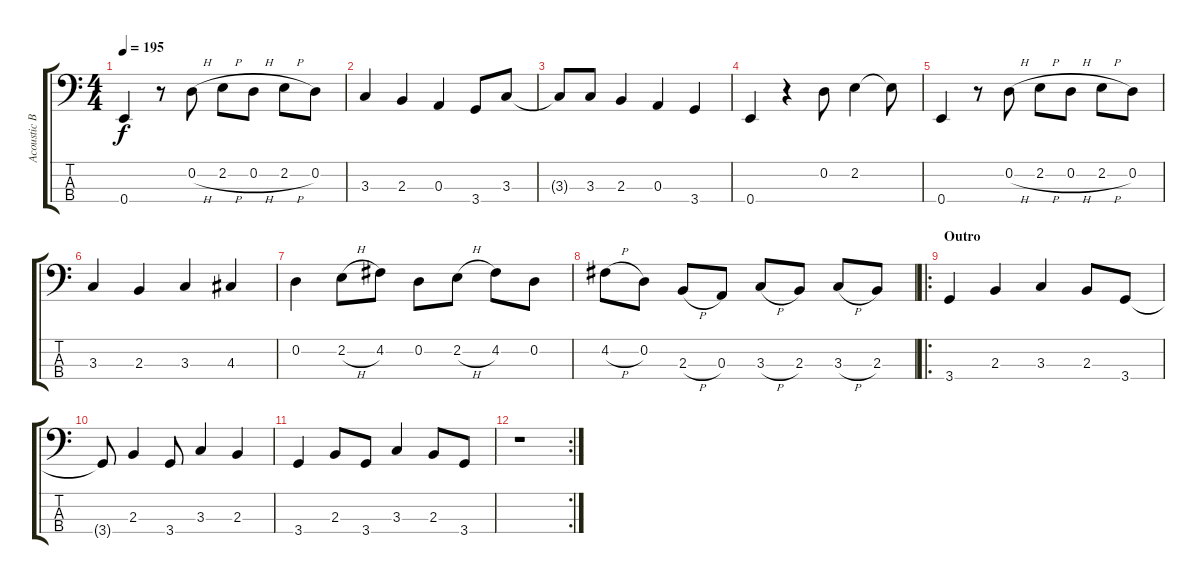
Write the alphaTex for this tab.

\track ("Acoustic Bass" "Acoustic B") {instrument acousticguitarnylon}
\staff {score tabs}
\tuning (G2 D2 A1 E1) {hide}
\ts (4 4)
\tempo 195
\clef f4
\ks c
0.4.4{dy f} r.8 0.2{h}.8 2.2{h}.8 0.2{h}.8 2.2{h}.8 0.2.8 |
3.3.4 2.3.4 0.3.4 3.4.8 3.3.8 |
3.3{t}.8 3.3.8 2.3.4 0.3.4 3.4.4 |
0.4.4 r.4 0.2.8 2.2.4 2.2{t}.8 |
0.4.4 r.8 0.2{h}.8 2.2{h}.8 0.2{h}.8 2.2{h}.8 0.2.8 |
3.3.4 2.3.4 3.3.4 4.3.4 |
0.2.4 2.2{h}.8 4.2.8 0.2.8 2.2{h}.8 4.2.8 0.2.8 |
4.2{h}.8 0.2.8 2.3{h}.8 0.3.8 3.3{h}.8 2.3.8 3.3{h}.8 2.3.8 |
\ro
\section ("" "Outro")
3.4.4 2.3.4 3.3.4 2.3.8 3.4.8 |
3.4{t}.8 2.3.4 3.4.8 3.3.4 2.3.4 |
3.4.4 2.3.8 3.4.8 3.3.4 2.3.8 3.4.8 |
\rc 2
r.1
